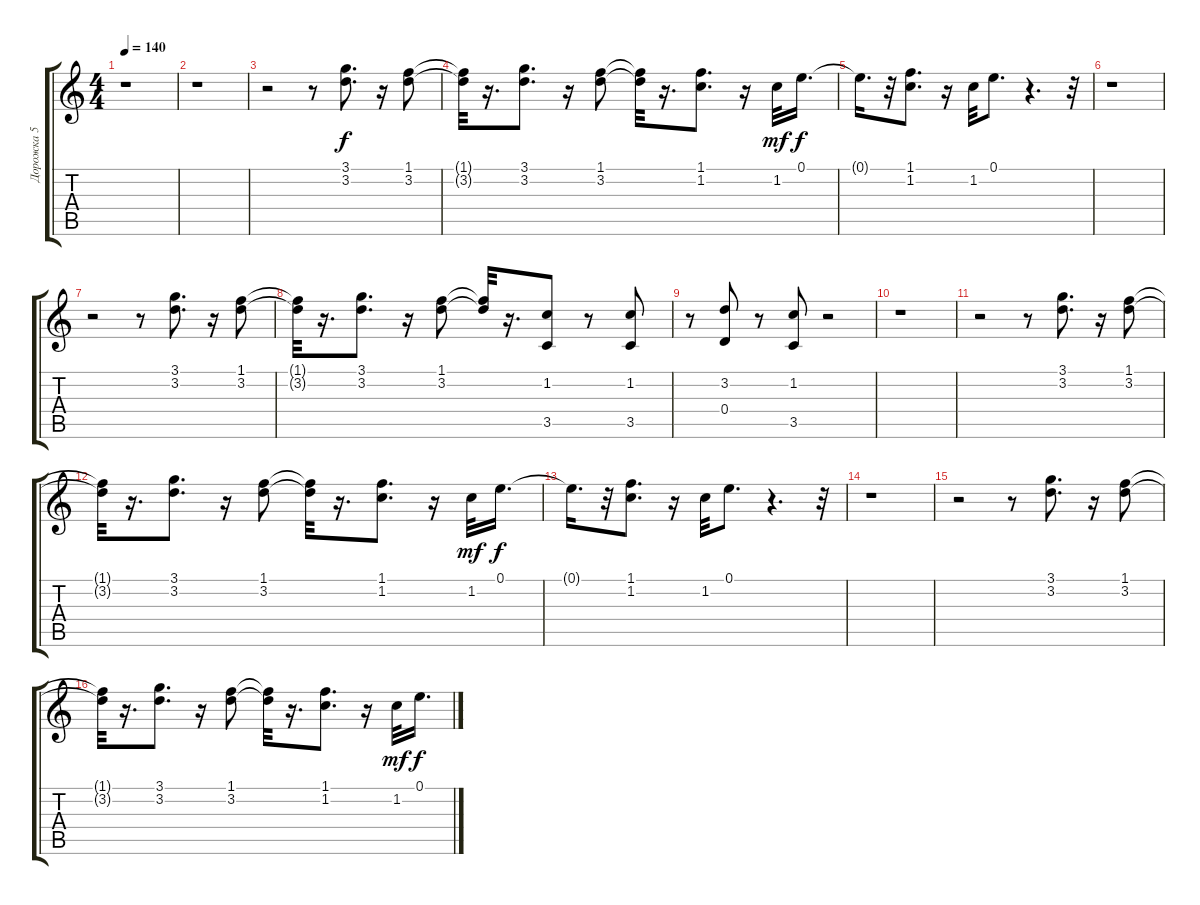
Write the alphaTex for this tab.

\track ("Дорожка 5" "Дорожка 5") {instrument distortionguitar}
\staff {score tabs}
\tuning (E4 B3 G3 D3 A2 E2) {hide}
\ts (4 4)
\tempo 140
\clef g2
\ks c
r.1{dy f} |
r.1 |
r.2 r.8 (3.1 3.2).8{d} r.16 (1.1 3.2).8 |
(1.1{t} 3.2{t}).32 r.16{d} (3.1 3.2).8{d} r.16 (1.1 3.2).8 (1.1{t} 3.2{t}).32 r.16{d} (1.1 1.2).8{d} r.16 1.2.32{dy mf} 0.1.16{d dy f} |
0.1{t}.16{d} r.32 (1.1 1.2).8{d} r.16 1.2.32 0.1.8{d} r.4{d} r.32 |
r.1 |
r.2 r.8 (3.1 3.2).8{d} r.16 (1.1 3.2).8 |
(1.1{t} 3.2{t}).32 r.16{d} (3.1 3.2).8{d} r.16 (1.1 3.2).8 (1.1{t} 3.2{t}).32 r.16{d} (1.2 3.5).8 r.8 (1.2 3.5).8 |
r.8 (3.2 0.4).8 r.8 (1.2 3.5).8 r.2 |
r.1 |
r.2 r.8 (3.1 3.2).8{d} r.16 (1.1 3.2).8 |
(1.1{t} 3.2{t}).32 r.16{d} (3.1 3.2).8{d} r.16 (1.1 3.2).8 (1.1{t} 3.2{t}).32 r.16{d} (1.1 1.2).8{d} r.16 1.2.32{dy mf} 0.1.16{d dy f} |
0.1{t}.16{d} r.32 (1.1 1.2).8{d} r.16 1.2.32 0.1.8{d} r.4{d} r.32 |
r.1 |
r.2 r.8 (3.1 3.2).8{d} r.16 (1.1 3.2).8 |
(1.1{t} 3.2{t}).32 r.16{d} (3.1 3.2).8{d} r.16 (1.1 3.2).8 (1.1{t} 3.2{t}).32 r.16{d} (1.1 1.2).8{d} r.16 1.2.32{dy mf} 0.1.16{d dy f}
